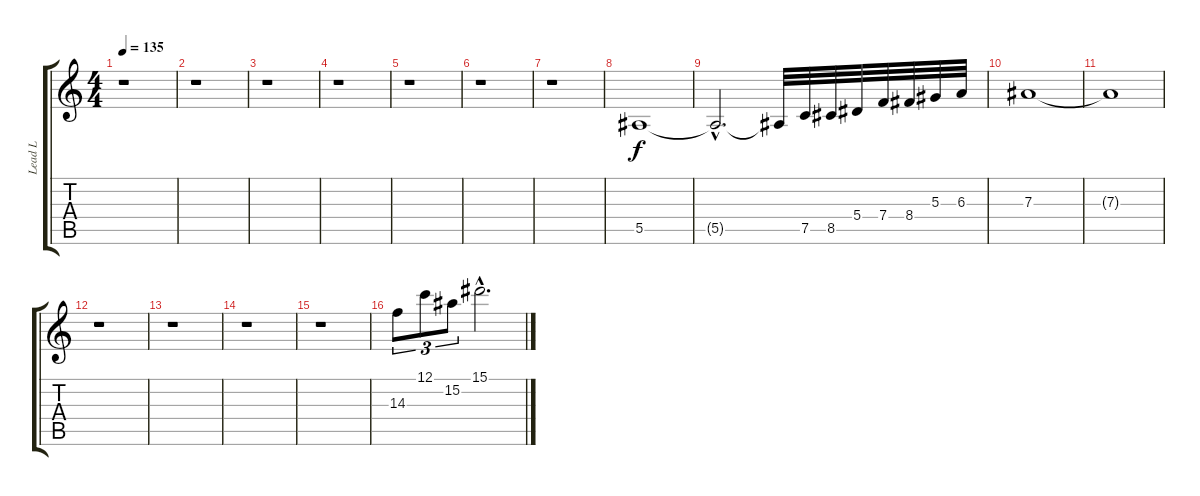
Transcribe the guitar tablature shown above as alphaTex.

\track ("Lead L" "Lead L") {instrument overdrivenguitar}
\staff {score tabs}
\tuning (C4 G3 Eb3 Bb2 F2 C2) {hide}
\ts (4 4)
\tempo 135
\clef g2
\ks c
r.1{dy f} |
r.1 |
r.1 |
r.1 |
r.1 |
r.1 |
r.1 |
5.5.1 |
5.5{hac t}.2{d} 5.5{t}.32 7.5.32 8.5.32 5.4.32 7.4.32 8.4.32 5.3.32 6.3.32 |
7.3.1 |
7.3{t}.1 |
r.1 |
r.1 |
r.1 |
r.1 |
14.3.8{tu (3 2)} 12.1.8{tu (3 2)} 15.2.8{tu (3 2)} 15.1{hac}.2{d}
